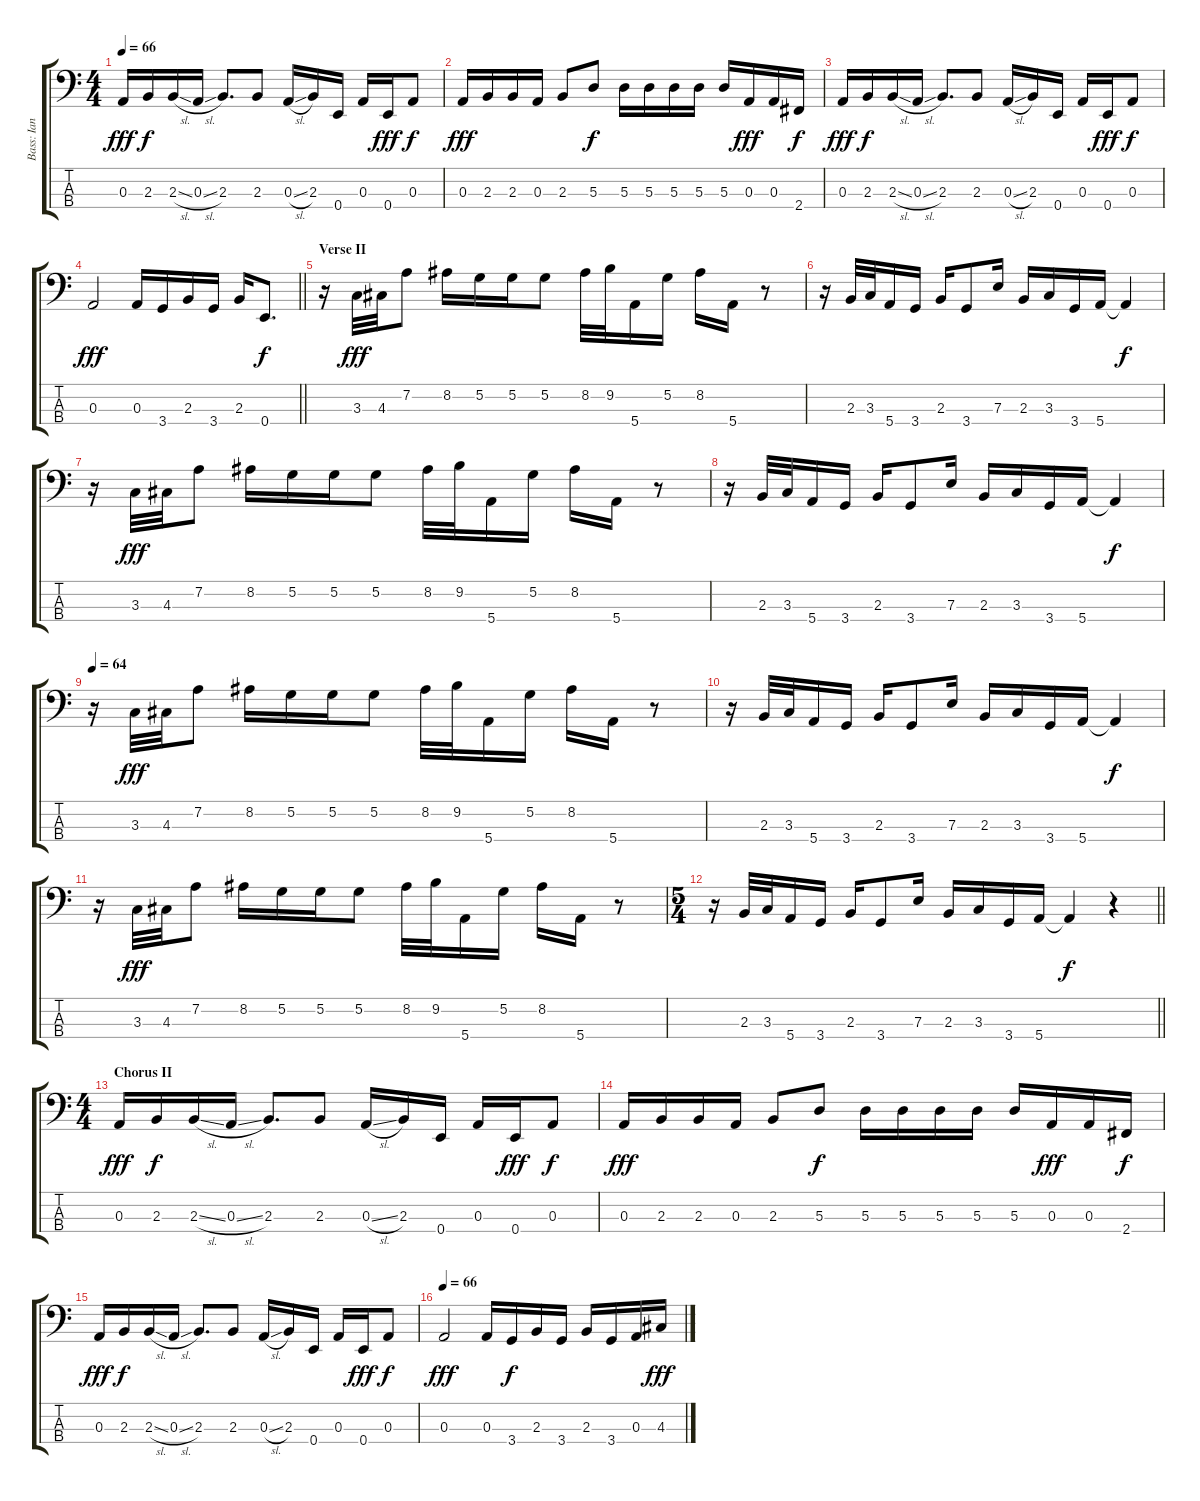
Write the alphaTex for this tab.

\track ("Bass: Ian" "Bass: Ian") {instrument electricbassfinger}
\staff {score tabs}
\tuning (G2 D2 A1 E1) {hide}
\ts (4 4)
\tempo 66
\clef f4
\ks c
0.3.16{dy fff} 2.3.16{dy f} 2.3{sl}.16 0.3{sl}.16 2.3.8{d} 2.3.8 0.3{sl}.16 2.3.16 0.4.16 0.3.16 0.4.16{dy fff} 0.3.8{dy f} |
0.3.16{dy fff} 2.3.16 2.3.16 0.3.16 2.3.8 5.3.8{dy f} 5.3.16 5.3.16 5.3.16 5.3.16 5.3.16 0.3.16{dy fff} 0.3.16 2.4.16{dy f} |
0.3.16{dy fff} 2.3.16{dy f} 2.3{sl}.16 0.3{sl}.16 2.3.8{d} 2.3.8 0.3{sl}.16 2.3.16 0.4.16 0.3.16 0.4.16{dy fff} 0.3.8{dy f} |
\barLineRight lightlight
0.3.2{dy fff} 0.3.16 3.4.16 2.3.16 3.4.16 2.3.16 0.4.8{d dy f} |
\section ("" "Verse II")
r.16 3.3.32{dy fff} 4.3.32 7.2.8 8.2.16 5.2.16 5.2.16 5.2.8 8.2.32 9.2.32 5.4.16 5.2.16 8.2.16 5.4.16 r.8 |
r.16 2.3.32 3.3.32 5.4.16 3.4.16 2.3.16 3.4.8 7.3.16 2.3.16 3.3.16 3.4.16 5.4.16 5.4{t}.4{dy f} |
r.16 3.3.32{dy fff} 4.3.32 7.2.8 8.2.16 5.2.16 5.2.16 5.2.8 8.2.32 9.2.32 5.4.16 5.2.16 8.2.16 5.4.16 r.8 |
r.16 2.3.32 3.3.32 5.4.16 3.4.16 2.3.16 3.4.8 7.3.16 2.3.16 3.3.16 3.4.16 5.4.16 5.4{t}.4{dy f} |
\tempo 65
\tempo 64
r.16 3.3.32{dy fff} 4.3.32 7.2.8 8.2.16 5.2.16 5.2.16 5.2.8 8.2.32 9.2.32 5.4.16 5.2.16 8.2.16 5.4.16 r.8 |
r.16 2.3.32 3.3.32 5.4.16 3.4.16 2.3.16 3.4.8 7.3.16 2.3.16 3.3.16 3.4.16 5.4.16 5.4{t}.4{dy f} |
r.16 3.3.32{dy fff} 4.3.32 7.2.8 8.2.16 5.2.16 5.2.16 5.2.8 8.2.32 9.2.32 5.4.16 5.2.16 8.2.16 5.4.16 r.8 |
\ts (5 4)
\barLineRight lightlight
r.16 2.3.32 3.3.32 5.4.16 3.4.16 2.3.16 3.4.8 7.3.16 2.3.16 3.3.16 3.4.16 5.4.16 5.4{t}.4{dy f} r.4 |
\ts (4 4)
\section ("" "Chorus II")
0.3.16{dy fff} 2.3.16{dy f} 2.3{sl}.16 0.3{sl}.16 2.3.8{d} 2.3.8 0.3{sl}.16 2.3.16 0.4.16 0.3.16 0.4.16{dy fff} 0.3.8{dy f} |
0.3.16{dy fff} 2.3.16 2.3.16 0.3.16 2.3.8 5.3.8{dy f} 5.3.16 5.3.16 5.3.16 5.3.16 5.3.16 0.3.16{dy fff} 0.3.16 2.4.16{dy f} |
0.3.16{dy fff} 2.3.16{dy f} 2.3{sl}.16 0.3{sl}.16 2.3.8{d} 2.3.8 0.3{sl}.16 2.3.16 0.4.16 0.3.16 0.4.16{dy fff} 0.3.8{dy f} |
\tempo 66
0.3.2{dy fff} 0.3.16 3.4.16{dy f} 2.3.16 3.4.16 2.3.16 3.4.16 0.3.16 4.3.16{dy fff}
